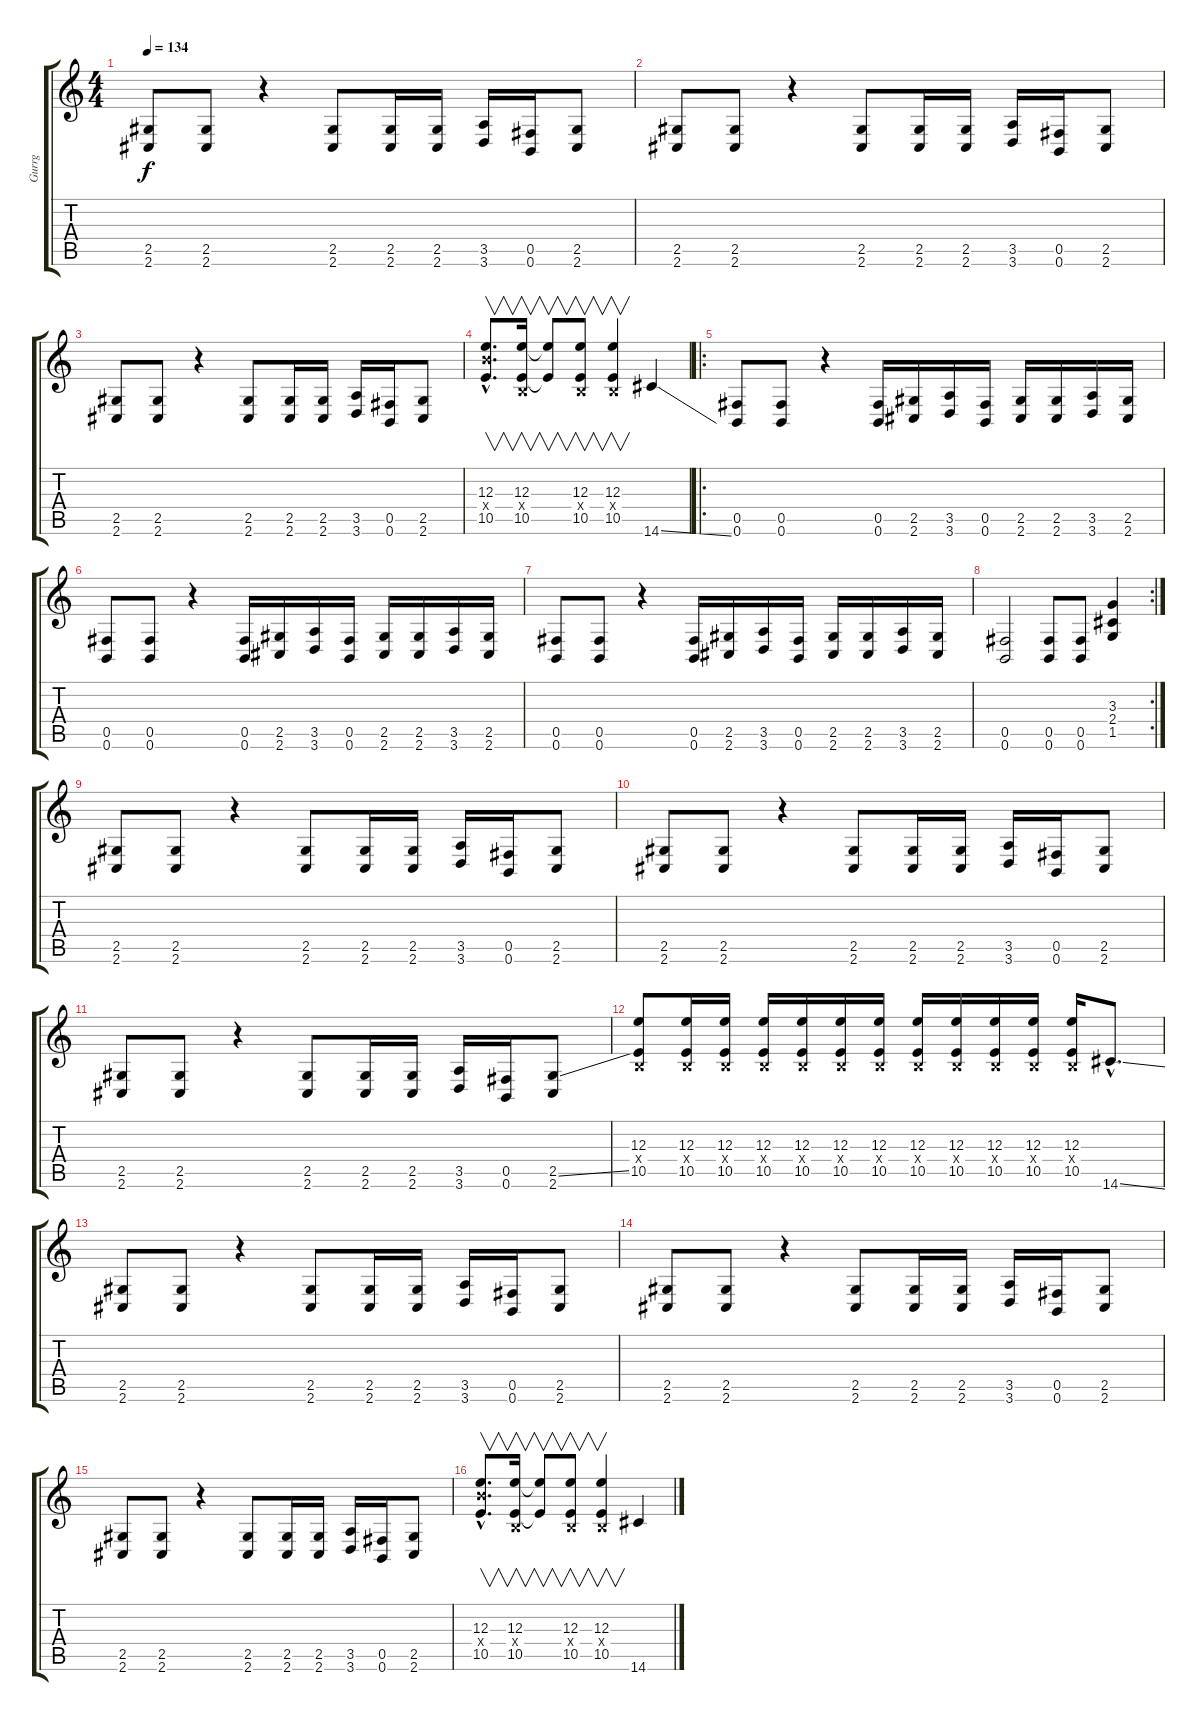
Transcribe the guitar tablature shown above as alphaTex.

\track ("Gurrg" "Gurrg") {instrument distortionguitar}
\staff {score tabs}
\tuning (Db4 Ab3 E3 B2 Gb2 B1) {hide}
\ts (4 4)
\tempo 134
\clef g2
\ks c
(2.5 2.6).8{dy f} (2.5 2.6).8 r.4 (2.5 2.6).8 (2.5 2.6).16 (2.5 2.6).16 (3.5 3.6).16 (0.5 0.6).16 (2.5 2.6).8 |
(2.5 2.6).8 (2.5 2.6).8 r.4 (2.5 2.6).8 (2.5 2.6).16 (2.5 2.6).16 (3.5 3.6).16 (0.5 0.6).16 (2.5 2.6).8 |
(2.5 2.6).8 (2.5 2.6).8 r.4 (2.5 2.6).8 (2.5 2.6).16 (2.5 2.6).16 (3.5 3.6).16 (0.5 0.6).16 (2.5 2.6).8 |
(12.3{hac} 12.4{hac x} 10.5{hac}).8{v d} (12.3 0.4{x} 10.5).16{v} (12.3{t} 10.5{t}).8{v} (12.3 0.4{x} 10.5).8{v} (12.3 0.4{x} 10.5).4{v} 14.6{ss}.4 |
\ro
(0.5 0.6).8 (0.5 0.6).8 r.4 (0.5 0.6).16 (2.5 2.6).16 (3.5 3.6).16 (0.5 0.6).16 (2.5 2.6).16 (2.5 2.6).16 (3.5 3.6).16 (2.5 2.6).16 |
(0.5 0.6).8 (0.5 0.6).8 r.4 (0.5 0.6).16 (2.5 2.6).16 (3.5 3.6).16 (0.5 0.6).16 (2.5 2.6).16 (2.5 2.6).16 (3.5 3.6).16 (2.5 2.6).16 |
(0.5 0.6).8 (0.5 0.6).8 r.4 (0.5 0.6).16 (2.5 2.6).16 (3.5 3.6).16 (0.5 0.6).16 (2.5 2.6).16 (2.5 2.6).16 (3.5 3.6).16 (2.5 2.6).16 |
\rc 2
(0.5 0.6).2 (0.5 0.6).8 (0.5 0.6).8 (3.3 2.4 1.5).4 |
(2.5 2.6).8 (2.5 2.6).8 r.4 (2.5 2.6).8 (2.5 2.6).16 (2.5 2.6).16 (3.5 3.6).16 (0.5 0.6).16 (2.5 2.6).8 |
(2.5 2.6).8 (2.5 2.6).8 r.4 (2.5 2.6).8 (2.5 2.6).16 (2.5 2.6).16 (3.5 3.6).16 (0.5 0.6).16 (2.5 2.6).8 |
(2.5 2.6).8 (2.5 2.6).8 r.4 (2.5 2.6).8 (2.5 2.6).16 (2.5 2.6).16 (3.5 3.6).16 (0.5 0.6).16 (2.5{ss} 2.6).8 |
(12.3 0.4{x} 10.5).8 (12.3 0.4{x} 10.5).16 (12.3 0.4{x} 10.5).16 (12.3 0.4{x} 10.5).16 (12.3 0.4{x} 10.5).16 (12.3 0.4{x} 10.5).16 (12.3 0.4{x} 10.5).16 (12.3 0.4{x} 10.5).16 (12.3 0.4{x} 10.5).16 (12.3 0.4{x} 10.5).16 (12.3 0.4{x} 10.5).16 (12.3 0.4{x} 10.5).16 14.6{ss hac}.8{d} |
(2.5 2.6).8 (2.5 2.6).8 r.4 (2.5 2.6).8 (2.5 2.6).16 (2.5 2.6).16 (3.5 3.6).16 (0.5 0.6).16 (2.5 2.6).8 |
(2.5 2.6).8 (2.5 2.6).8 r.4 (2.5 2.6).8 (2.5 2.6).16 (2.5 2.6).16 (3.5 3.6).16 (0.5 0.6).16 (2.5 2.6).8 |
(2.5 2.6).8 (2.5 2.6).8 r.4 (2.5 2.6).8 (2.5 2.6).16 (2.5 2.6).16 (3.5 3.6).16 (0.5 0.6).16 (2.5 2.6).8 |
(12.3{hac} 12.4{hac x} 10.5{hac}).8{v d} (12.3 0.4{x} 10.5).16{v} (12.3{t} 10.5{t}).8{v} (12.3 0.4{x} 10.5).8{v} (12.3 0.4{x} 10.5).4{v} 14.6{ss}.4
